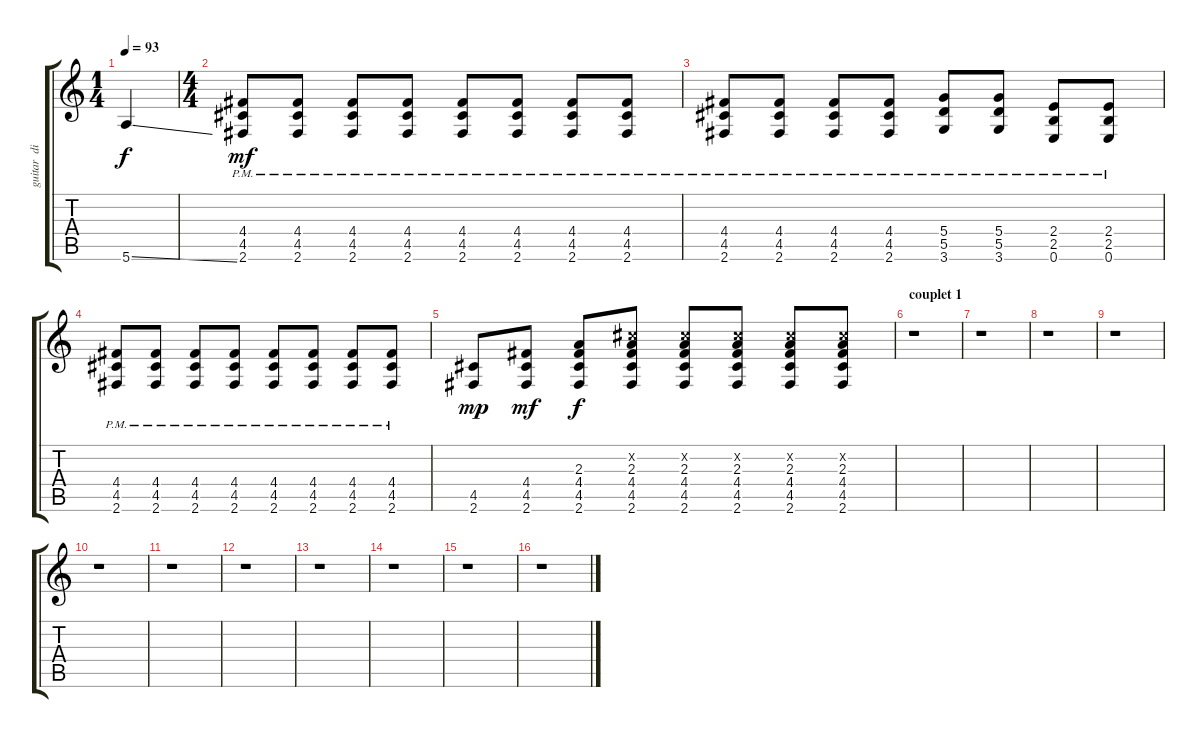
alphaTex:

\track ("guitar  disto " "guitar  di") {instrument distortionguitar}
\staff {score tabs}
\tuning (E4 B3 G3 D3 A2 E2) {hide}
\ts (1 4)
\tempo 93
\clef g2
\ks c
5.6{ss}.4{dy f instrument distortionguitar} |
\ts (4 4)
(4.4 4.5{pm} 2.6{pm}).8{dy mf} (4.4 4.5{pm} 2.6{pm}).8 (4.4 4.5{pm} 2.6{pm}).8 (4.4 4.5{pm} 2.6{pm}).8 (4.4 4.5{pm} 2.6{pm}).8 (4.4 4.5{pm} 2.6{pm}).8 (4.4 4.5{pm} 2.6{pm}).8 (4.4 4.5{pm} 2.6{pm}).8 |
(4.4 4.5{pm} 2.6{pm}).8 (4.4 4.5{pm} 2.6{pm}).8 (4.4 4.5{pm} 2.6{pm}).8 (4.4 4.5{pm} 2.6{pm}).8 (5.4 5.5 3.6{pm}).8 (5.4 5.5 3.6{pm}).8 (2.4 2.5 0.6{pm}).8 (2.4 2.5 0.6{pm}).8 |
(4.4 4.5{pm} 2.6{pm}).8 (4.4 4.5{pm} 2.6{pm}).8 (4.4 4.5{pm} 2.6{pm}).8 (4.4 4.5{pm} 2.6{pm}).8 (4.4 4.5{pm} 2.6{pm}).8 (4.4 4.5{pm} 2.6{pm}).8 (4.4 4.5{pm} 2.6{pm}).8 (4.4 4.5{pm} 2.6{pm}).8 |
(4.5 2.6).8{dy mp} (4.4 4.5 2.6).8{dy mf} (2.3 4.4 4.5 2.6).8{dy f} (2.2{x} 2.3 4.4 4.5 2.6).8 (2.2{x} 2.3 4.4 4.5 2.6).8 (2.2{x} 2.3 4.4 4.5 2.6).8 (2.2{x} 2.3 4.4 4.5 2.6).8 (2.2{x} 2.3 4.4 4.5 2.6).8 |
\section ("" "couplet 1")
r.1 |
r.1 |
r.1 |
r.1 |
r.1 |
r.1 |
r.1 |
r.1 |
r.1 |
r.1 |
r.1
